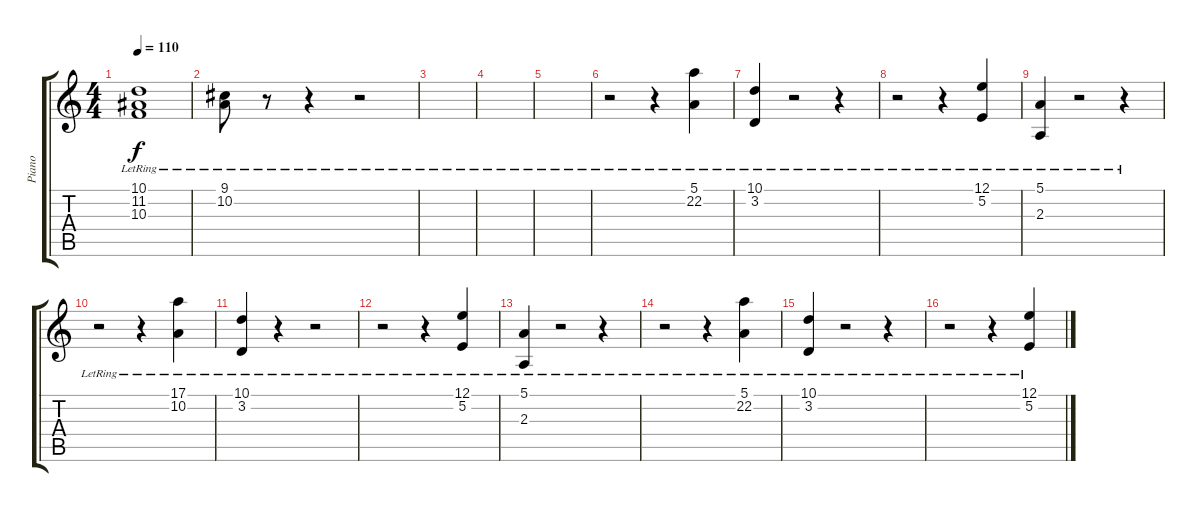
\track ("Piano" "Piano") {instrument acousticgrandpiano}
\staff {score tabs}
\tuning (E4 B3 G3 D3 A2 E2) {hide}
\ts (4 4)
\tempo 110
\clef g2
\ks c
(10.1{lr} 11.2{lr} 10.3{lr}).1{dy f} |
(9.1{lr} 10.2{lr}).8 r.8 r.4 r.2 |
|
|
|
r.2 r.4 (5.1{lr} 22.2{lr}).4 |
(10.1{lr} 3.2{lr}).4 r.2 r.4 |
r.2 r.4 (12.1{lr} 5.2{lr}).4 |
(5.1{lr} 2.3{lr}).4 r.2 r.4 |
r.2 r.4 (17.1{lr} 10.2{lr}).4 |
(10.1{lr} 3.2{lr}).4 r.4 r.2 |
r.2 r.4 (12.1{lr} 5.2{lr}).4 |
(5.1{lr} 2.3{lr}).4 r.2 r.4 |
r.2 r.4 (5.1{lr} 22.2{lr}).4 |
(10.1{lr} 3.2{lr}).4 r.2 r.4 |
r.2 r.4 (12.1{lr} 5.2{lr}).4
